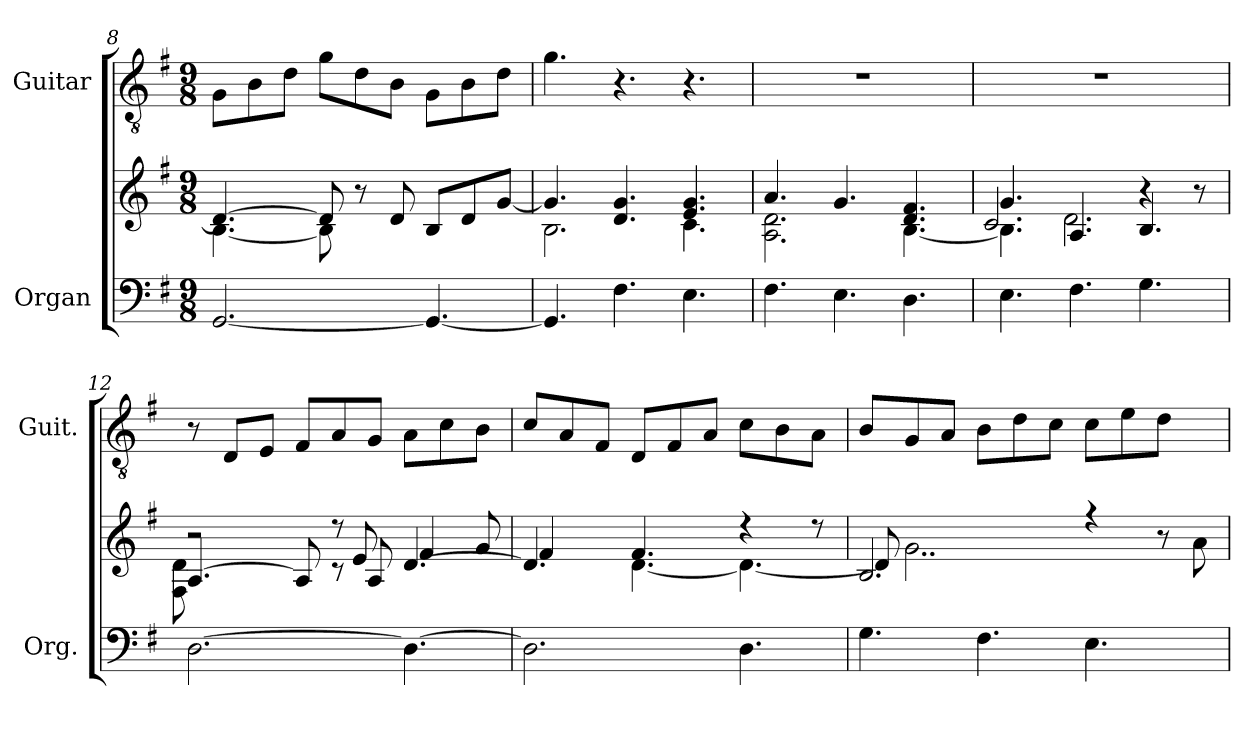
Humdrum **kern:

**kern	**kern	**kern
*part2	*part2	*part1
*staff3	*staff2	*staff1
*I"Organ	*	*I"Guitar
*I'Org.	*	*I'Guit.
!!LO:LB:g=z
*clefF4	*clefG2	*clefGv2
*k[f#]	*k[f#]	*k[f#]
*G:	*G:	*G:
*M9/8	*M9/8	*M9/8
=8	=8	=8
*	*^	*
[2.GG/	4.d/_	[4.B\	8G\L
.	.	.	8B\
.	.	.	8d\J
.	8d/]	8B\]	8g\L
.	8r	2ryy	8d\
.	8d/	.	8B\J
4.GG/_	8B/L	.	8G\L
.	8d/	.	8B\
.	[8g/J	8ryy	8d\J
=9	=9	=9	=9
4.GG/]	4.g/]	2.B\	4.g\
4.F#\	4.d/ 4.g/	.	4.r
4.E\	4.e/ 4.g/	4.c\	4.r
=10	=10	=10	=10
4.F#\	4.a/	2.A\ 2.d\	8%9r
4.E\	4.g/	.	.
4.D\	4.d/ 4.f#/	[4.B\	.
=11	=11	=11	=11
*	*	*^	*
4.E\	4.g/	4.B\]	2.c/	8%9r
4.F#\	4.A/	2.d\	.	.
4.G\	4r	.	4.B/	.
.	8r	.	.	.
=12	=12	=12	=12	=12
[2.D\	[4.A/	8F#\ 8d\	2r	8r
.	.	1ryy	.	8D/L
.	.	.	.	8E/J
.	8A/]	.	.	8F#/L
.	8r	.	8r	8A/
.	8A/	.	8e/	8G/J
4.D\_	[4.d/	.	4f#/	8A\L
.	.	.	.	8c\
.	.	.	8g/	8B\J
!!LO:PB:g=z
=13	=13	=13	=13	=13
2.D\]	4.d/]	4.ryy	4f#/	8c/L
.	.	.	.	8A/
.	.	.	2..ryy	8F#/J
.	4.f#/	[4.d\	.	8D/L
.	.	.	.	8F#/
.	.	.	.	8A/J
4.D\	4r	4.d\_	.	8c\L
.	.	.	.	8B\
.	8r	.	.	8A\J
*	*	*v	*v	*
=14	=14	=14	=14
4.G\	2.B/	8d/]	8B/L
.	.	2..g\	8G/
.	.	.	8A/J
4.F#\	.	.	8B\L
.	.	.	8d\
.	.	.	8c\J
4.E\	4r	.	8c\L
.	.	.	8e\
.	8r	8ryy	8d\J
8ryy	8ryy	8a\	8ryy
*	*v	*v	*
=	=	=
*-	*-	*-
